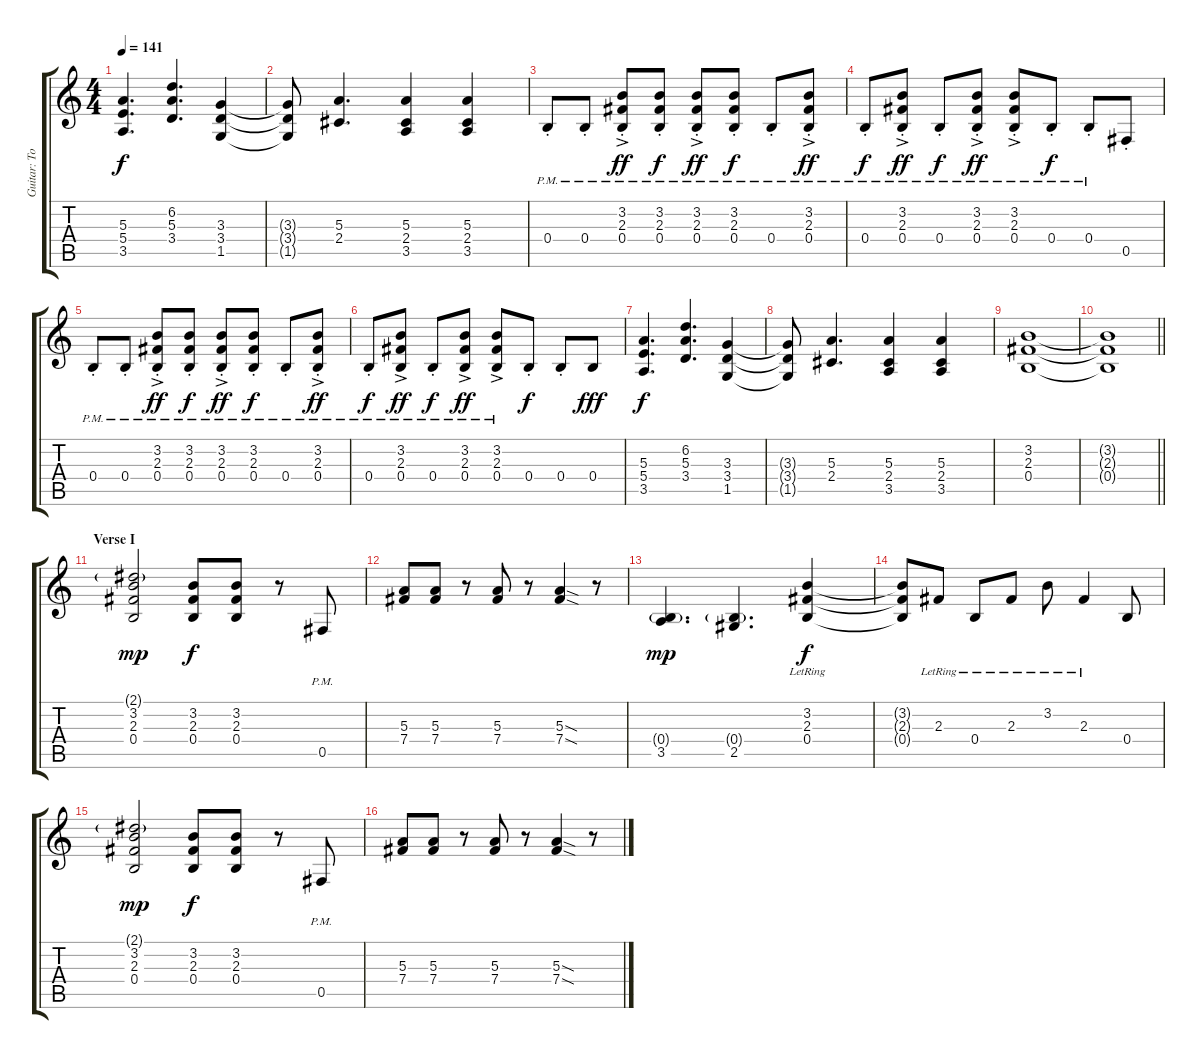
\track ("Guitar: Tony" "Guitar: To") {instrument distortionguitar}
\staff {score tabs}
\tuning (Db4 Ab3 E3 B2 Gb2 Db2) {hide}
\ts (4 4)
\tempo 141
\clef g2
\ks c
(5.3 5.4 3.5).4{d dy f} (6.2 5.3 3.4).4{d} (3.3 3.4 1.5).4 |
(3.3{t} 3.4{t} 1.5{t}).8 (5.3 2.4).4{d} (5.3 2.4 3.5).4 (5.3 2.4 3.5).4 |
0.4{pm st}.8 0.4{pm st}.8 (3.2{ac st} 2.3{ac} 0.4{ac pm}).8{dy ff} (3.2{st} 2.3 0.4{pm}).8{dy f} (3.2{ac st} 2.3{ac} 0.4{ac pm}).8{dy ff} (3.2{st} 2.3 0.4{pm}).8{dy f} 0.4{pm st}.8 (3.2{st} 2.3{ac} 0.4{ac pm}).8{dy ff} |
0.4{pm st}.8{dy f} (3.2{st} 2.3{ac} 0.4{ac pm}).8{dy ff} 0.4{pm st}.8{dy f} (3.2{st} 2.3{ac} 0.4{ac pm}).8{dy ff} (3.2{st} 2.3{ac} 0.4{ac pm}).8 0.4{pm st}.8{dy f} 0.4{pm st}.8 0.5{st}.8 |
0.4{pm st}.8 0.4{pm st}.8 (3.2{ac st} 2.3{ac} 0.4{ac pm}).8{dy ff} (3.2{st} 2.3 0.4{pm}).8{dy f} (3.2{ac st} 2.3{ac} 0.4{ac pm}).8{dy ff} (3.2{st} 2.3 0.4{pm}).8{dy f} 0.4{pm st}.8 (3.2{st} 2.3{ac} 0.4{ac pm}).8{dy ff} |
0.4{pm st}.8{dy f} (3.2{ac} 2.3{ac} 0.4{ac pm}).8{dy ff} 0.4{pm st}.8{dy f} (3.2{ac} 2.3{ac} 0.4{ac pm}).8{dy ff} (3.2{ac} 2.3{ac} 0.4{ac pm}).8 0.4{st}.8{dy f} 0.4{st}.8 0.4.8{dy fff} |
(5.3 5.4 3.5).4{d dy f} (6.2 5.3 3.4).4{d} (3.3 3.4 1.5).4 |
(3.3{t} 3.4{t} 1.5{t}).8 (5.3 2.4).4{d} (5.3 2.4 3.5).4 (5.3 2.4 3.5).4 |
(3.2 2.3 0.4).1 |
\barLineRight lightlight
(3.2{t} 2.3{t} 0.4{t}).1 |
\section ("" "Verse I")
(2.1{g} 3.2 2.3 0.4).2{dy mp} (3.2 2.3 0.4).8{dy f} (3.2 2.3 0.4).8 r.8 0.5{pm}.8 |
(5.3 7.4).8 (5.3 7.4).8 r.8 (5.3 7.4).8 r.8 (5.3{sod} 7.4{sod}).4 r.8 |
(0.4{g} 3.5).4{d dy mp} (0.4{g} 2.5).4{d} (3.2{lr} 2.3{lr} 0.4{lr}).4{dy f} |
(3.2{t} 2.3{t} 0.4{t}).8 2.3{lr}.8 0.4{lr}.8 2.3{lr}.8 3.2{lr}.8 2.3{lr}.4 0.4.8 |
(2.1{g} 3.2 2.3 0.4).2{dy mp} (3.2 2.3 0.4).8{dy f} (3.2 2.3 0.4).8 r.8 0.5{pm}.8 |
(5.3 7.4).8 (5.3 7.4).8 r.8 (5.3 7.4).8 r.8 (5.3{sod} 7.4{sod}).4 r.8
